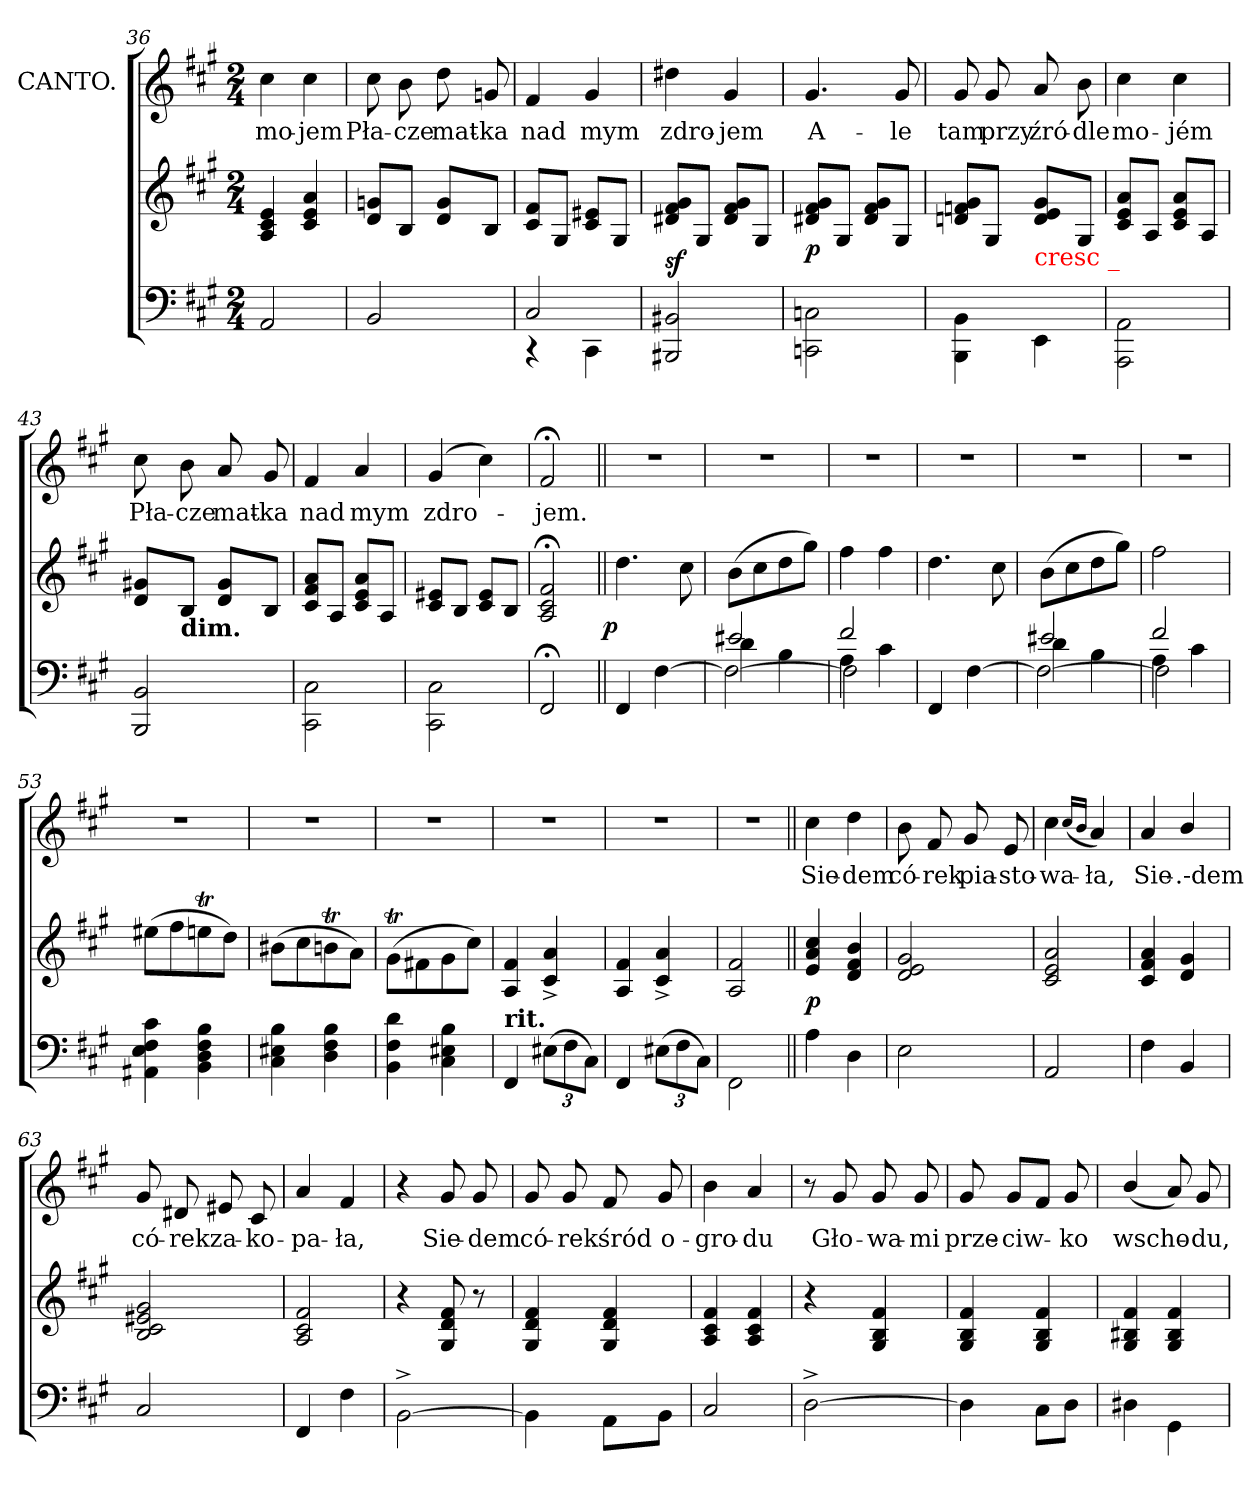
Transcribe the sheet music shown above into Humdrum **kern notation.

**kern	**kern	**dynam	**kern	**text
*part2	*part2	*part2	*part1	*part1
*staff3	*staff2	*staff2/3	*staff1	*staff1
*	*	*	*I"CANTO.	*
*clefF4	*clefG2	*	*clefG2	*
*k[f#c#g#]	*k[f#c#g#]	*	*k[f#c#g#]	*
*f#:	*f#:	*	*f#:	*
*M2/4	*M2/4	*	*M2/4	*
=36	=36	=36	=36	=36
2AA	4e 4c# 4A	.	4cc#	mo-
.	4a 4e 4c#	.	4cc#	jem
=37	=37	=37	=37	=37
2BB	8gn 8dL	.	8cc#	Pła-
.	8BJ	.	8b	-cze
.	8g 8dL	.	8dd	mat-
.	8BJ	.	8gn	-ka
=38	=38	=38	=38	=38
*^	*	*	*	*
2C#	4rCC	8f# 8c#L	.	4f#	nad
.	.	8G#/J	.	.	.
.	4CC#\	8e#X 8c#L	.	4g#	mym
.	.	8G#/J	.	.	.
*v	*v	*	*	*	*
=39	=39	=39	=39	=39
2BB#X 2BBB#X	8g#/ 8f#/ 8d#X/L	sf	4dd#X	zdro-
.	8G#/J	.	.	.
.	8g#/ 8f#/ 8d#/L	.	4g#	-jem
.	8G#/J	.	.	.
=40	=40	=40	=40	=40
2Cn\ 2CCn\	8g# 8f# 8d#XL	p	4.g#	A-
.	8G#/J	.	.	.
.	8g# 8f# 8d#L	.	.	.
.	8G#/J	.	8g#	-le
=41	=41	=41	=41	=41
4BBB\ 4BB\	8g# 8fn 8dnL	.	8g#	tam
.	8G#/J	.	8g#	przy
!	!LO:TX:b:color=red:t=cresc _	!	!	!
4EE\	8g# 8e 8dL	.	8a	źró-
.	8G#/J	.	8b	-dle
=42	=42	=42	=42	=42
2AAA\ 2AA\	8a 8e 8c#L	.	4cc#	mo-
.	8A/J	.	.	.
.	8a 8e 8c#L	.	4cc#	jém
.	8A/J	.	.	.
=43	=43	=43	=43	=43
2BBB/ 2BB/	8g#X 8dL	.	8cc#	Pła-
!	!LO:TX:c:B:t=dim.	!	!	!
.	8BJ	.	8b	-cze
.	8g# 8dL	.	8a	mat-
.	8BJ	.	8g#	-ka
=44	=44	=44	=44	=44
2CC#\ 2C#\	8a 8f# 8c#L	.	4f#	nad
.	8A/J	.	.	.
.	8a 8e 8c#L	.	4a	mym
.	8A/J	.	.	.
=45	=45	=45	=45	=45
2CC#\ 2C#\	8e#X 8c#L	.	(4g#	zdro-
.	8B/J	.	.	.
.	8e# 8c#L	.	4cc#)	.
.	8B/J	.	.	.
=46	=46	=46	=46	=46
2FF#;	2f#;< 2c#;< 2A;<	.	2f#;<	-jem.
=47||	=47||	=47||	=47||	=47||
!	!	!LO:DY:rj	!	!
4FF#	4.dd	p	2rdd	.
[4F#	.	.	.	.
.	8cc#	.	.	.
=48	=48	=48	=48	=48
*^	*	*	*	*
*	*^	*	*	*	*
2e#X	4d	2F#\_	(>8bL	.	2rdd	.
.	.	.	8cc#	.	.	.
.	4B	.	8dd	.	.	.
.	.	.	8gg#J)	.	.	.
=49	=49	=49	=49	=49	=49	=49
2f#	4A	2F#\]	4ff#	.	2rdd	.
.	4c#	.	4ff#	.	.	.
*v	*v	*v	*	*	*	*
=50	=50	=50	=50	=50
4FF#	4.dd	.	2rdd	.
[4F#	.	.	.	.
.	8cc#	.	.	.
=51	=51	=51	=51	=51
*^	*	*	*	*
*	*^	*	*	*	*
2e#X	4d	2F#\_	(>8bL	.	2rdd	.
.	.	.	8cc#	.	.	.
.	4B	.	8dd	.	.	.
.	.	.	8gg#J)	.	.	.
=52	=52	=52	=52	=52	=52	=52
2f#	4A	2F#\]	2ff#	.	2rdd	.
.	4c#	.	.	.	.	.
*	*v	*v	*	*	*	*
=53	=53	=53	=53	=53	=53
!LO:TX:a:B:t=rubato.	!	!	!	!	!
*v	*v	*	*	*	*
4c# 4F# 4E 4AA#X	(8ee#XL	.	2rdd	.
.	8ff#	.	.	.
4B 4F# 4D 4BB	8eenT	.	.	.
.	8ddJ)	.	.	.
=54	=54	=54	=54	=54
4B 4E#X 4C#	(8b#XL	.	2rdd	.
.	8cc#	.	.	.
4B 4F# 4D	8bnT	.	.	.
.	8aJ)	.	.	.
=55	=55	=55	=55	=55
4d 4F# 4BB	(8g#t\L	.	2rdd	.
.	8f#X\	.	.	.
4B 4E#X 4C#	8g#\	.	.	.
.	8cc#\J)	.	.	.
=56	=56	=56	=56	=56
!LO:TX:a:B:t=rit.	!	!	!	!
4FF#	4f# 4A	.	2rdd	.
*Xbrackettup	*	*	*	*
(>12E#XL	4a^> 4c#^>	.	.	.
12F#	.	.	.	.
12C#J)	.	.	.	.
=57	=57	=57	=57	=57
4FF#	4f# 4A	.	2rdd	.
(>12E#XL	4a^> 4c#^>	.	.	.
12F#	.	.	.	.
12C#J)	.	.	.	.
=58	=58	=58	=58	=58
2FF#\	2f#/ 2A/	.	2rdd	.
=59||	=59||	=59||	=59||	=59||
4A	4cc# 4a 4e	p	4cc#	Sie-
4D	4b 4f# 4d	.	4dd	-dem
=60	=60	=60	=60	=60
2E	2g# 2e 2d	.	8b	có-
.	.	.	8f#	-rek
.	.	.	8g#	pia-
.	.	.	8e	-sto-
=61	=61	=61	=61	=61
2AA	2a 2e 2c#	.	4cc#	wa-
.	.	.	(16qqcc#/LL	.
.	.	.	16qqb/JJ	.
.	.	.	4a)	-ła,
=62	=62	=62	=62	=62
4F#	4a 4f# 4c#	.	4a/	Sie-
4BB	4g# 4d	.	4b/	.-dem
=63	=63	=63	=63	=63
2C#	2g# 2e#X 2c# 2B	.	8g#	có-
.	.	.	8d#X	-rek
.	.	.	8e#X	za-
.	.	.	8c#	-ko-
=64	=64	=64	=64	=64
4FF#	2f# 2c# 2A	.	4a	-pa-
4F#	.	.	4f#	-ła,
=65	=65	=65	=65	=65
[2BB^>\	4r	.	4r	.
.	8f#/ 8d/ 8G#/	.	8g#	Sie-
.	8r	.	8g#	-dem
=66	=66	=66	=66	=66
4BB\]	4f#/ 4d/ 4G#/	.	8g#	có-
.	.	.	8g#	-rek
8AA\L	4f#/ 4d/ 4G#/	.	8f#	śród
8BB\J	.	.	8g#	o-
=67	=67	=67	=67	=67
2C#	4f# 4c# 4A	.	4b	-gro-
.	4f# 4c# 4A	.	4a	-du
=68	=68	=68	=68	=68
[2D^>	4r	.	8r	.
.	.	.	8g#	Gło-
.	4f#/ 4B/ 4G#/	.	8g#	-wa-
.	.	.	8g#	-mi
=69	=69	=69	=69	=69
4D\]	4f#/ 4B/ 4G#/	.	8g#	prze-
.	.	.	8g#L	ciw-
8C#\L	4f#/ 4B/ 4G#/	.	8f#J	.
8D\J	.	.	8g#	-ko
=70	=70	=70	=70	=70
4D#X\	4f#/ 4B#X/ 4G#/	.	(<4b/	wscho-
4GG#\	4f#/ 4B#/ 4G#/	.	8a)	.
.	.	.	8g#	-du,
=	=	=	=	=
*-	*-	*-	*-	*-
